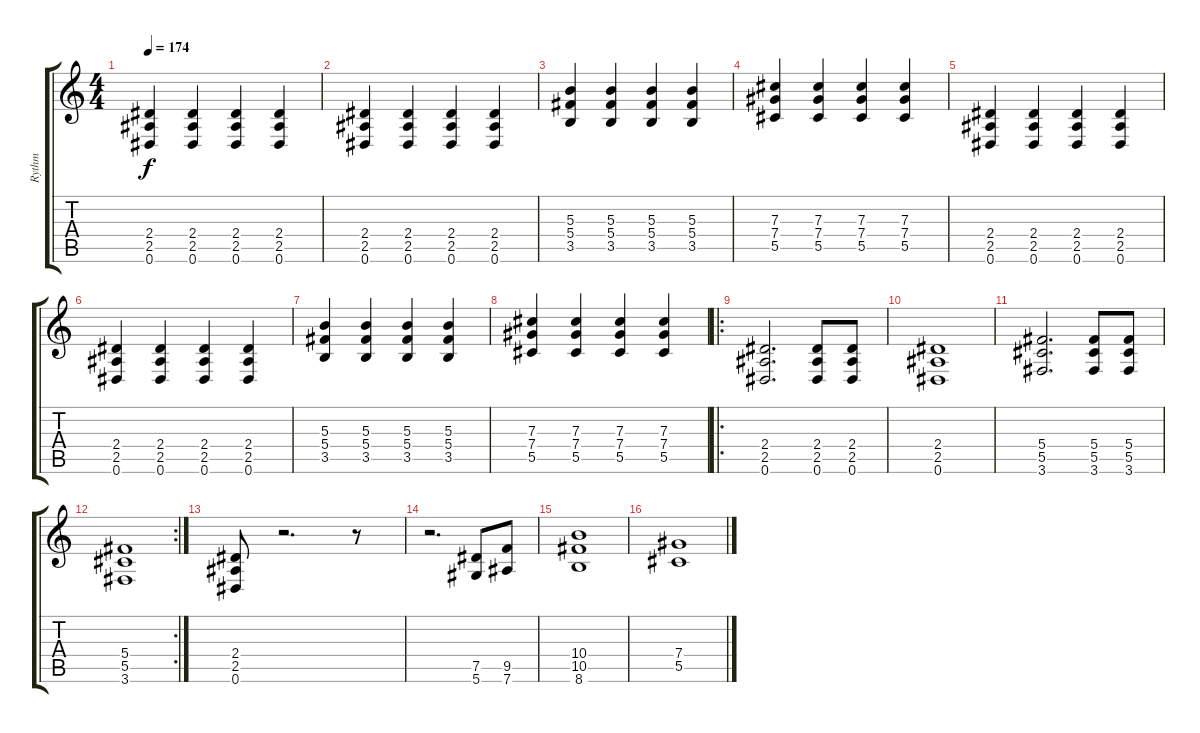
\track ("Rythm" "Rythm") {instrument distortionguitar}
\staff {score tabs}
\tuning (Eb4 Bb3 Gb3 Db3 Ab2 Eb2) {hide}
\ts (4 4)
\tempo 174
\clef g2
\ks c
(2.4 2.5 0.6).4{dy f} (2.4 2.5 0.6).4 (2.4 2.5 0.6).4 (2.4 2.5 0.6).4 |
(2.4 2.5 0.6).4 (2.4 2.5 0.6).4 (2.4 2.5 0.6).4 (2.4 2.5 0.6).4 |
(5.3 5.4 3.5).4 (5.3 5.4 3.5).4 (5.3 5.4 3.5).4 (5.3 5.4 3.5).4 |
(7.3 7.4 5.5).4 (7.3 7.4 5.5).4 (7.3 7.4 5.5).4 (7.3 7.4 5.5).4 |
(2.4 2.5 0.6).4 (2.4 2.5 0.6).4 (2.4 2.5 0.6).4 (2.4 2.5 0.6).4 |
(2.4 2.5 0.6).4 (2.4 2.5 0.6).4 (2.4 2.5 0.6).4 (2.4 2.5 0.6).4 |
(5.3 5.4 3.5).4 (5.3 5.4 3.5).4 (5.3 5.4 3.5).4 (5.3 5.4 3.5).4 |
(7.3 7.4 5.5).4 (7.3 7.4 5.5).4 (7.3 7.4 5.5).4 (7.3 7.4 5.5).4 |
\ro
(2.4 2.5 0.6).2{d} (2.4 2.5 0.6).8 (2.4 2.5 0.6).8 |
(2.4 2.5 0.6).1 |
(5.4 5.5 3.6).2{d} (5.4 5.5 3.6).8 (5.4 5.5 3.6).8 |
\rc 2
(5.4 5.5 3.6).1 |
(2.4 2.5 0.6).8 r.2{d} r.8 |
r.2{d} (7.5 5.6).8 (9.5 7.6).8 |
(10.4 10.5 8.6).1 |
(7.4 5.5).1
